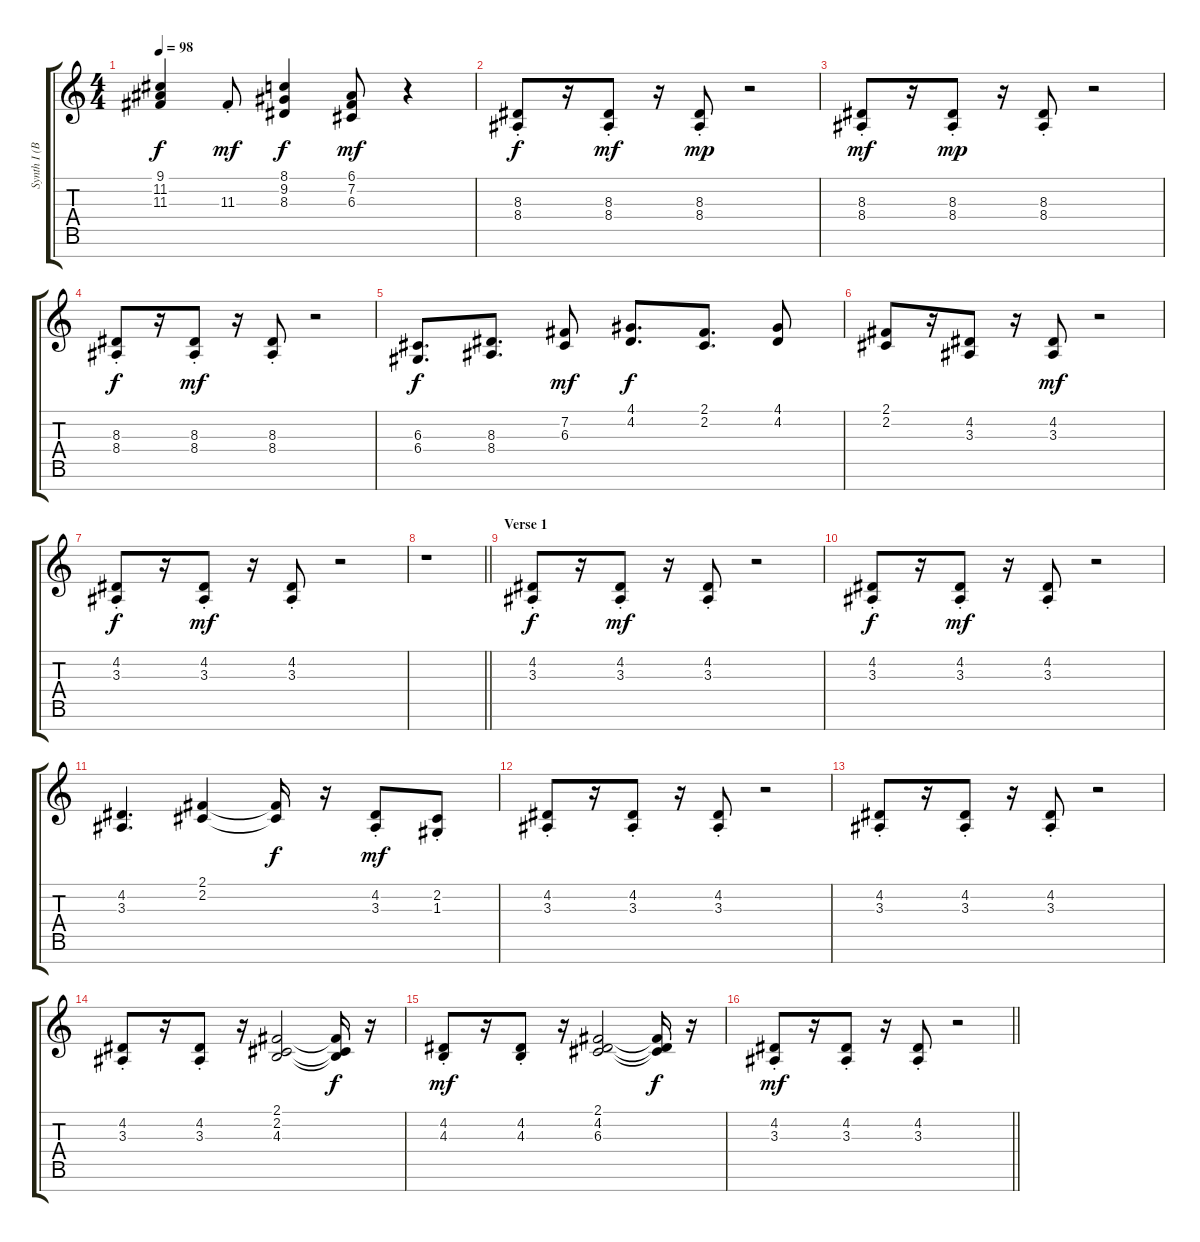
\track ("Synth I (Banks)" "Synth I (B") {instrument lead2sawtooth}
\staff {score tabs}
\tuning (E4 B3 G3 D3 A2 E2 B1) {hide}
\ts (4 4)
\tempo 98
\clef g2
\ks c
(9.1 11.2 11.3).4{dy f} 11.3{st}.8{dy mf} (8.1 9.2 8.3).4{dy f} (6.1 7.2 6.3).8{dy mf} r.4 |
(8.3{st} 8.4{st}).8{dy f} r.16 (8.3{st} 8.4{st}).8{dy mf} r.16 (8.3{st} 8.4{st}).8{dy mp} r.2 |
(8.3{st} 8.4{st}).8{dy mf} r.16 (8.3{st} 8.4{st}).8{dy mp} r.16 (8.3{st} 8.4{st}).8 r.2 |
(8.3{st} 8.4{st}).8{dy f} r.16 (8.3{st} 8.4{st}).8{dy mf} r.16 (8.3{st} 8.4{st}).8 r.2 |
(6.3 6.4).8{d dy f} (8.3 8.4).8{d} (7.2 6.3).8{dy mf} (4.1 4.2).8{d dy f} (2.1 2.2).8{d} (4.1 4.2).8 |
(2.1 2.2).8 r.16 (4.2 3.3).8 r.16 (4.2 3.3).8{dy mf} r.2 |
(4.2{st} 3.3{st}).8{dy f} r.16 (4.2{st} 3.3{st}).8{dy mf} r.16 (4.2{st} 3.3{st}).8 r.2 |
\barLineRight lightlight
r.1 |
\section ("" "Verse 1")
(4.2{st} 3.3{st}).8{dy f} r.16 (4.2{st} 3.3{st}).8{dy mf} r.16 (4.2{st} 3.3{st}).8 r.2 |
(4.2{st} 3.3{st}).8{dy f} r.16 (4.2{st} 3.3{st}).8{dy mf} r.16 (4.2{st} 3.3{st}).8 r.2 |
(4.2 3.3).4{d} (2.1 2.2).4 (2.1{t} 2.2{t}).16{dy f} r.16 (4.2{st} 3.3{st}).8{dy mf} (2.2{st} 1.3{st}).8 |
(4.2{st} 3.3{st}).8 r.16 (4.2{st} 3.3{st}).8 r.16 (4.2{st} 3.3{st}).8 r.2 |
(4.2{st} 3.3{st}).8 r.16 (4.2{st} 3.3{st}).8 r.16 (4.2{st} 3.3{st}).8 r.2 |
(4.2{st} 3.3{st}).8 r.16 (4.2{st} 3.3{st}).8 r.16 (2.1 2.2 4.3).2 (2.1{t} 2.2{t} 4.3{t}).16{dy f} r.16 |
(4.2{st} 4.3{st}).8{dy mf} r.16 (4.2{st} 4.3{st}).8 r.16 (2.1 4.2 6.3).2 (2.1{t} 4.2{t} 6.3{t}).16{dy f} r.16 |
\barLineRight lightlight
(4.2{st} 3.3{st}).8{dy mf} r.16 (4.2{st} 3.3{st}).8 r.16 (4.2{st} 3.3{st}).8 r.2
